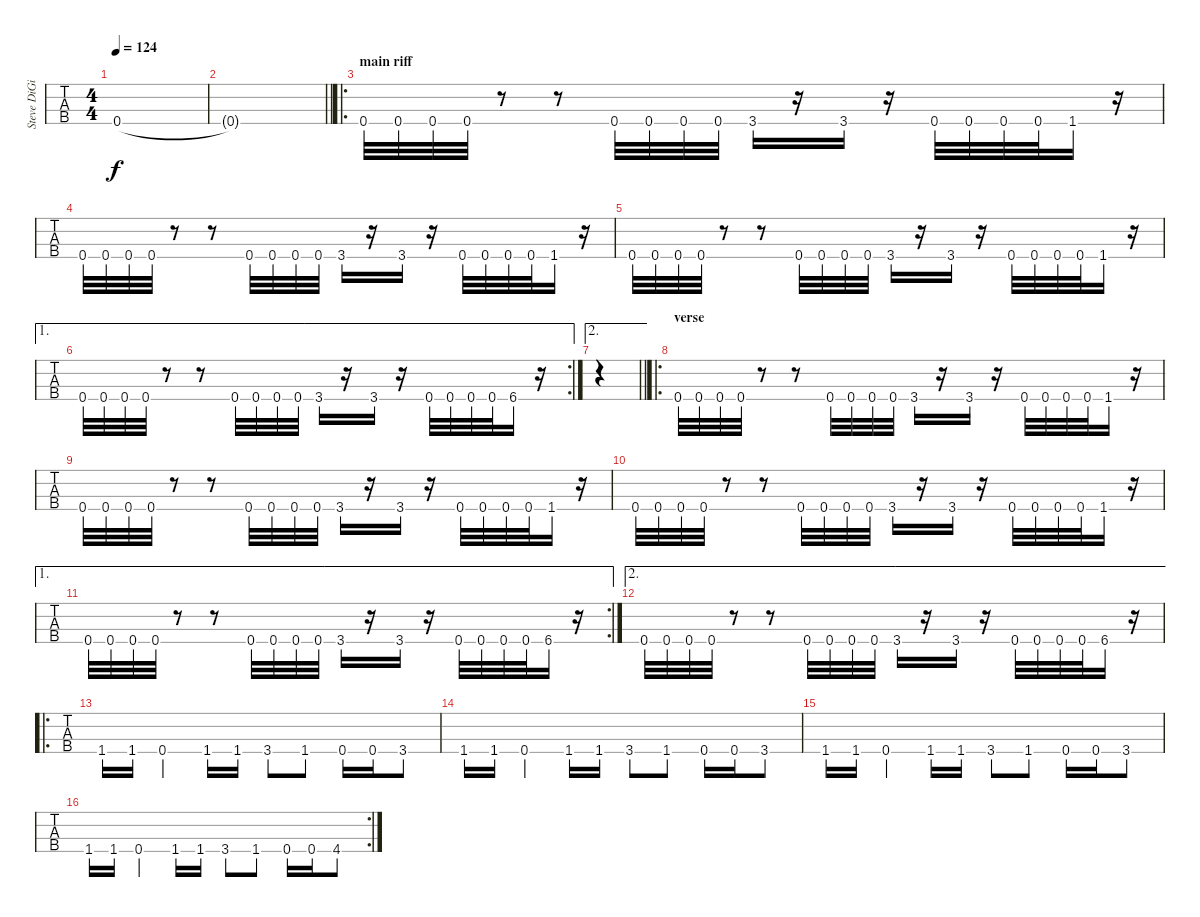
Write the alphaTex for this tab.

\track ("Steve DiGiorgio" "Steve DiGi") {instrument electricbassfinger}
\staff {tabs}
\tuning (Gb2 Db2 Ab1 Db1) {hide}
\ts (4 4)
\tempo 124
\clef f4
\ks c
0.4{t}.1{dy f} |
\barLineRight lightlight
0.4{t}.1 |
\ro
\section ("" "main riff")
0.4.32 0.4.32 0.4.32 0.4.32 r.8 r.8 0.4.32 0.4.32 0.4.32 0.4.32 3.4.16 r.16 3.4.16 r.16 0.4.32 0.4.32 0.4.32 0.4.32 1.4.16 r.16 |
0.4.32 0.4.32 0.4.32 0.4.32 r.8 r.8 0.4.32 0.4.32 0.4.32 0.4.32 3.4.16 r.16 3.4.16 r.16 0.4.32 0.4.32 0.4.32 0.4.32 1.4.16 r.16 |
0.4.32 0.4.32 0.4.32 0.4.32 r.8 r.8 0.4.32 0.4.32 0.4.32 0.4.32 3.4.16 r.16 3.4.16 r.16 0.4.32 0.4.32 0.4.32 0.4.32 1.4.16 r.16 |
\ae 1
\rc 2
0.4.32 0.4.32 0.4.32 0.4.32 r.8 r.8 0.4.32 0.4.32 0.4.32 0.4.32 3.4.16 r.16 3.4.16 r.16 0.4.32 0.4.32 0.4.32 0.4.32 6.4.16 r.16 |
\ae 2
\barLineRight lightlight
|
\ro
\section ("" "verse")
0.4.32 0.4.32 0.4.32 0.4.32 r.8 r.8 0.4.32 0.4.32 0.4.32 0.4.32 3.4.16 r.16 3.4.16 r.16 0.4.32 0.4.32 0.4.32 0.4.32 1.4.16 r.16 |
0.4.32 0.4.32 0.4.32 0.4.32 r.8 r.8 0.4.32 0.4.32 0.4.32 0.4.32 3.4.16 r.16 3.4.16 r.16 0.4.32 0.4.32 0.4.32 0.4.32 1.4.16 r.16 |
0.4.32 0.4.32 0.4.32 0.4.32 r.8 r.8 0.4.32 0.4.32 0.4.32 0.4.32 3.4.16 r.16 3.4.16 r.16 0.4.32 0.4.32 0.4.32 0.4.32 1.4.16 r.16 |
\ae 1
\rc 2
0.4.32 0.4.32 0.4.32 0.4.32 r.8 r.8 0.4.32 0.4.32 0.4.32 0.4.32 3.4.16 r.16 3.4.16 r.16 0.4.32 0.4.32 0.4.32 0.4.32 6.4.16 r.16 |
\ae 2
0.4.32 0.4.32 0.4.32 0.4.32 r.8 r.8 0.4.32 0.4.32 0.4.32 0.4.32 3.4.16 r.16 3.4.16 r.16 0.4.32 0.4.32 0.4.32 0.4.32 6.4.16 r.16 |
\ro
1.4.16 1.4.16 0.4.4 1.4.16 1.4.16 3.4.8 1.4.8 0.4.16 0.4.16 3.4.8 |
1.4.16 1.4.16 0.4.4 1.4.16 1.4.16 3.4.8 1.4.8 0.4.16 0.4.16 3.4.8 |
1.4.16 1.4.16 0.4.4 1.4.16 1.4.16 3.4.8 1.4.8 0.4.16 0.4.16 3.4.8 |
\rc 2
1.4.16 1.4.16 0.4.4 1.4.16 1.4.16 3.4.8 1.4.8 0.4.16 0.4.16 4.4.8
